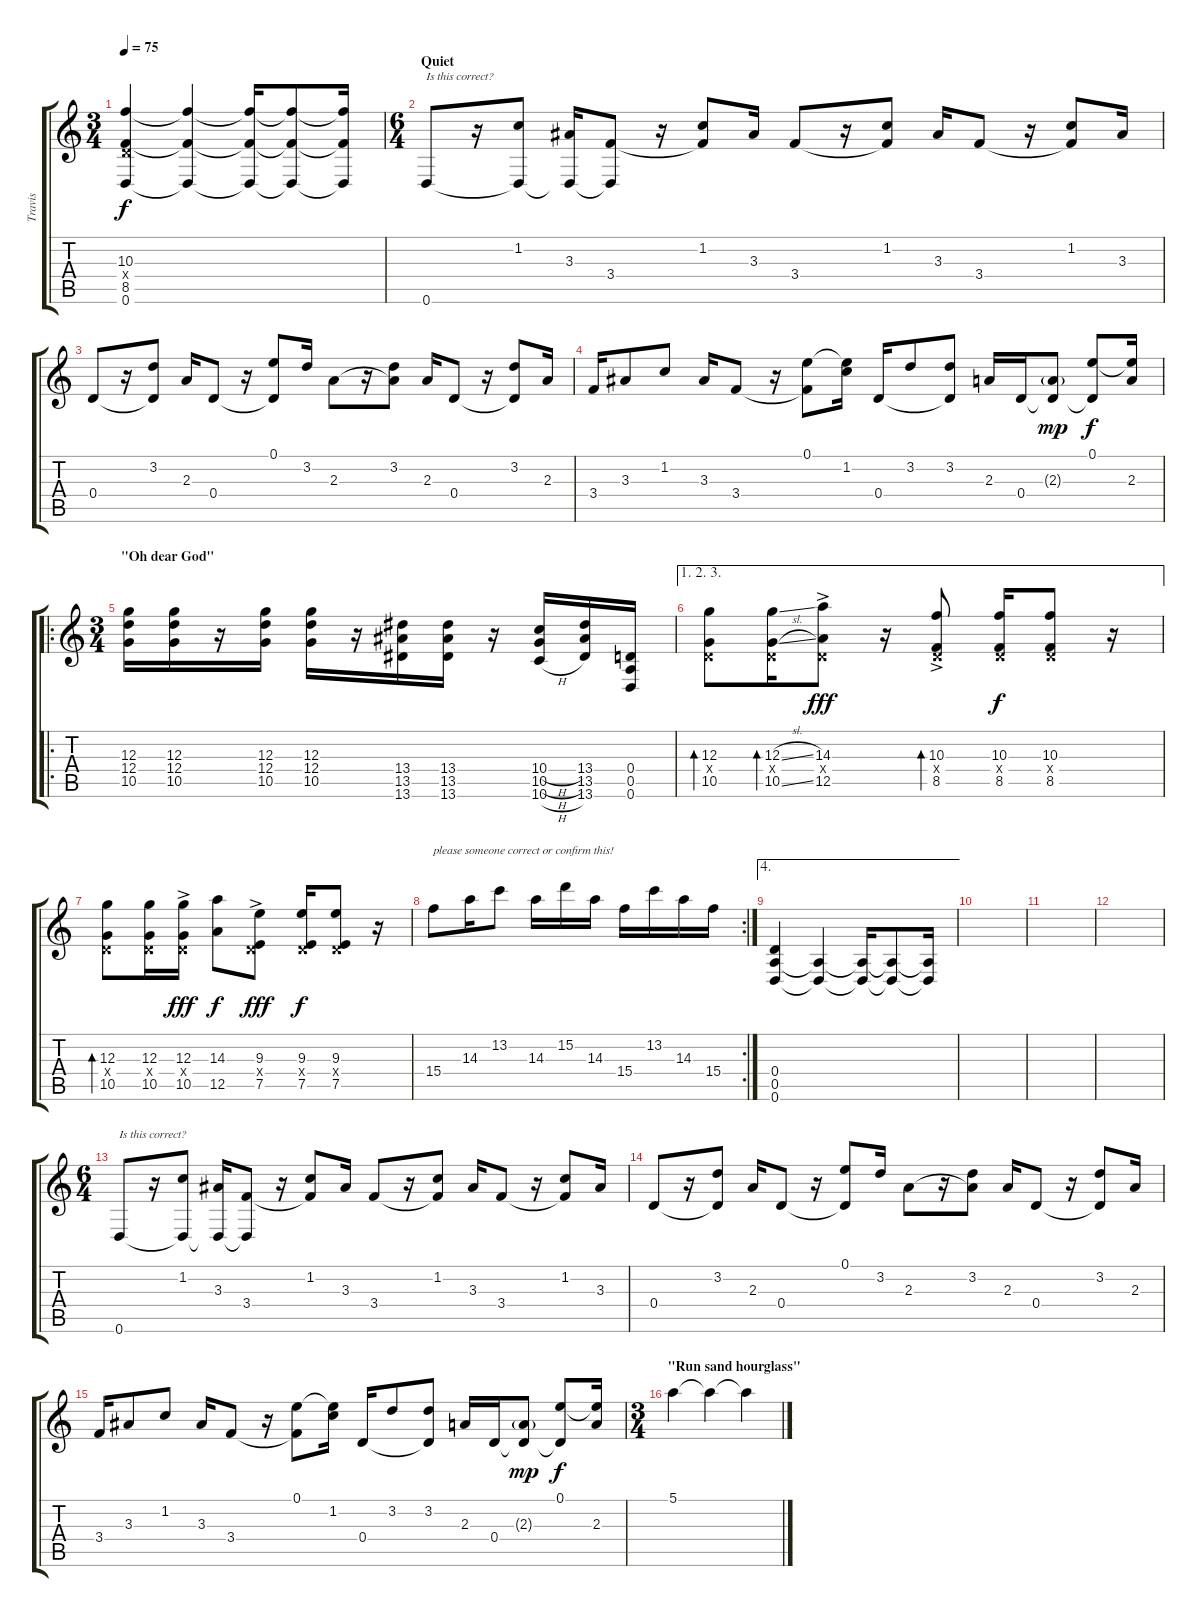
\track ("Travis" "Travis") {instrument overdrivenguitar}
\staff {score tabs}
\tuning (E4 B3 G3 D3 A2 D2) {hide}
\ts (3 4)
\tempo 75
\clef g2
\ks c
(10.3 0.4{x} 8.5 0.6).4{dy f} (10.3{t} 8.5{t} 0.6{t}).4 (10.3{t} 8.5{t} 0.6{t}).16{instrument electricguitarjazz} (10.3{t} 8.5{t} 0.6{t}).8 (10.3{t} 8.5{t} 0.6{t}).16 |
\ts (6 4)
\section ("" "Quiet")
0.6.8{txt "Is this correct?" volume 13 instrument electricguitarjazz} r.16 (1.2 0.6{t}).8 (3.3 0.6{t}).16 (3.4 0.6{t}).8 r.16 (1.2 3.4{t}).8 3.3.16 3.4.8 r.16 (1.2 3.4{t}).8 3.3.16 3.4.8 r.16 (1.2 3.4{t}).8 3.3.16 |
0.4.8 r.16 (3.2 0.4{t}).8 2.3.16 0.4.8 r.16 (0.1 0.4{t}).8 3.2.16 2.3.8 r.16 (3.2 2.3{t}).8 2.3.16 0.4.8 r.16 (3.2 0.4{t}).8 2.3.16 |
3.4.16 3.3.8 1.2.8 3.3.16 3.4.8 r.16 (0.1 3.4{t}).8 (0.1{t} 1.2).16 0.4.16 3.2.8 (3.2 0.4{t}).8 2.3.16 0.4.16 (2.3{g} 0.4{t}).8{dy mp} (0.1 0.4{t}).8{dy f} (0.1{t} 2.3).16 |
\ro
\ts (3 4)
\section ("" "\"Oh dear God\"")
(12.3 12.4 10.5).16{volume 11 instrument overdrivenguitar} (12.3 12.4 10.5).16 r.16 (12.3 12.4 10.5).16 (12.3 12.4 10.5).16 r.16 (13.4 13.5 13.6).16 (13.4 13.5 13.6).16 r.16 (10.4{h} 10.5{h} 10.6{h}).16 (13.4 13.5 13.6).16 (0.4 0.5 0.6).16 |
\ae (1 2 3)
(12.3 0.4{x} 10.5).8{bd 30} (12.3{sl} 0.4{x} 10.5{sl}).16{bd 30} (14.3{ac} 0.4{x} 12.5{ac}).8{dy fff} r.16 (10.3{ac} 0.4{x} 8.5{ac}).8{bd 30} (10.3 0.4{x} 8.5).16{dy f} (10.3 0.4{x} 8.5).8 r.16 |
(12.3 0.4{x} 10.5).8{bd 30} (12.3 0.4{x} 10.5).16 (12.3{ac} 0.4{x} 10.5{ac}).16{dy fff} (14.3 12.5).8{dy f} (9.3{ac} 0.4{x} 7.5{ac}).8{dy fff} (9.3 0.4{x} 7.5).16{dy f} (9.3 0.4{x} 7.5).8 r.16 |
\rc 2
15.4.8{txt "please someone correct or confirm this!"} 14.3.16 13.2.8 14.3.16 15.2.16 14.3.16 15.4.16 13.2.16 14.3.16 15.4.16 |
\ae 4
(0.4 0.5 0.6).4 (0.5{t} 0.6{t}).4 (0.5{t} 0.6{t}).16{instrument electricguitarjazz} (0.5{t} 0.6{t}).8 (0.5{t} 0.6{t}).16 |
|
|
|
\ts (6 4)
0.6.8{txt "Is this correct?" volume 13 instrument electricguitarjazz} r.16 (1.2 0.6{t}).8 (3.3 0.6{t}).16 (3.4 0.6{t}).8 r.16 (1.2 3.4{t}).8 3.3.16 3.4.8 r.16 (1.2 3.4{t}).8 3.3.16 3.4.8 r.16 (1.2 3.4{t}).8 3.3.16 |
0.4.8 r.16 (3.2 0.4{t}).8 2.3.16 0.4.8 r.16 (0.1 0.4{t}).8 3.2.16 2.3.8 r.16 (3.2 2.3{t}).8 2.3.16 0.4.8 r.16 (3.2 0.4{t}).8 2.3.16 |
3.4.16 3.3.8 1.2.8 3.3.16 3.4.8 r.16 (0.1 3.4{t}).8 (0.1{t} 1.2).16 0.4.16 3.2.8 (3.2 0.4{t}).8 2.3.16 0.4.16 (2.3{g} 0.4{t}).8{dy mp} (0.1 0.4{t}).8{dy f} (0.1{t} 2.3).16 |
\ts (3 4)
\section ("" "\"Run sand hourglass\"")
5.1.4 5.1{t}.4 5.1{t}.4
